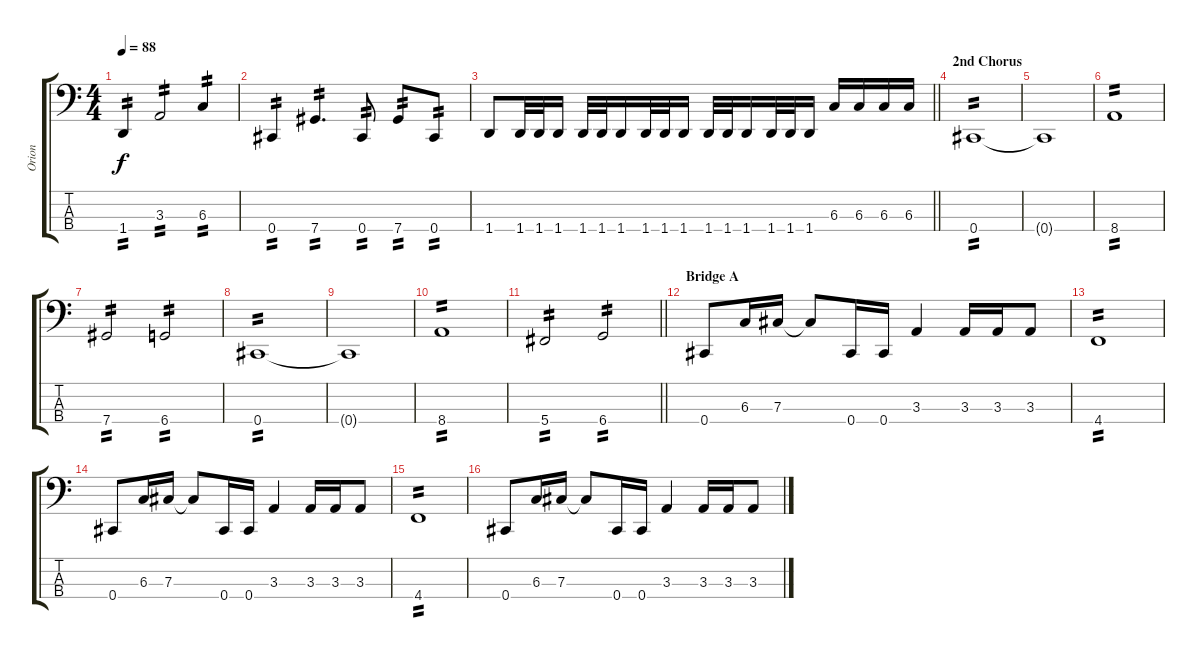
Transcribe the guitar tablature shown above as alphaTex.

\track ("Orion" "Orion") {instrument electricbassfinger}
\staff {score tabs}
\tuning (E2 B1 Gb1 Db1) {hide}
\ts (4 4)
\tempo 88
\clef f4
\ks c
1.4.4{tp 2 dy f} 3.3.2{tp 2} 6.3.4{tp 2} |
0.4.4{tp 2} 7.4.4{d tp 2} 0.4.8{tp 2} 7.4.8{tp 2} 0.4.8{tp 2} |
\barLineRight lightlight
1.4.8 1.4.32 1.4.32 1.4.16 1.4.32 1.4.32 1.4.16 1.4.32 1.4.32 1.4.16 1.4.32 1.4.32 1.4.16 1.4.32 1.4.32 1.4.16 6.3.16 6.3.16 6.3.16 6.3.16 |
\section ("" "2nd Chorus")
0.4.1{tp 2} |
0.4{t}.1 |
8.4.1{tp 2} |
7.4.2{tp 2} 6.4.2{tp 2} |
0.4.1{tp 2} |
0.4{t}.1 |
8.4.1{tp 2} |
\barLineRight lightlight
5.4.2{tp 2} 6.4.2{tp 2} |
\section ("" "Bridge A")
0.4.8 6.3.16 7.3.16 7.3{t}.8 0.4.16 0.4.16 3.3.4 3.3.16 3.3.16 3.3.8 |
4.4.1{tp 2} |
0.4.8 6.3.16 7.3.16 7.3{t}.8 0.4.16 0.4.16 3.3.4 3.3.16 3.3.16 3.3.8 |
4.4.1{tp 2} |
0.4.8 6.3.16 7.3.16 7.3{t}.8 0.4.16 0.4.16 3.3.4 3.3.16 3.3.16 3.3.8
